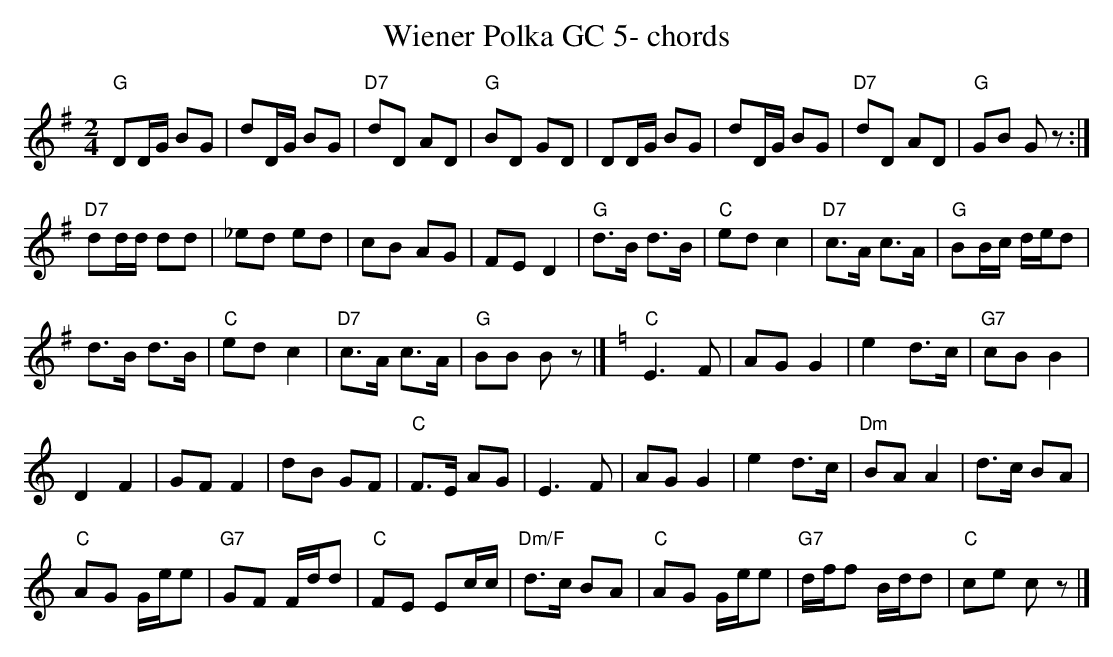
X:1
T:Wiener Polka GC 5- chords
M:2/4
L:1/8
K:G %%MIDI gchordon
"G"DD/2G/2 BG | dD/2G/2 BG | "D7"dD AD | "G"BD GD | DD/2G/2 BG | dD/2G/2 BG | "D7"dD AD | "G"GB Gz :|
"D7"dd/2d/2 dd | _ed ed | cB AG | FED2 | "G"d>B d>B | "C"edc2 | "D7"c>A c>A | "G"BB/2c/2 d/2e/2d |
d>B d>B | "C"edc2 | "D7"c>A c>A | "G"BB Bz |] [K:C] "C"E3F | AGG2 | e2d>c | "G7"cBB2 |
D2F2 | GFF2 | dB GF | "C"F>E AG | E3F | AGG2 | e2d>c | "Dm"BAA2 | d>c BA |
"C"AG G/2e/2e | "G7"GF F/2d/2d | "C"FE Ec/2c/2 | "Dm/F"d>c BA | "C"AG G/2e/2e | "G7"d/2f/2f B/2d/2d | "C"ce cz |]
